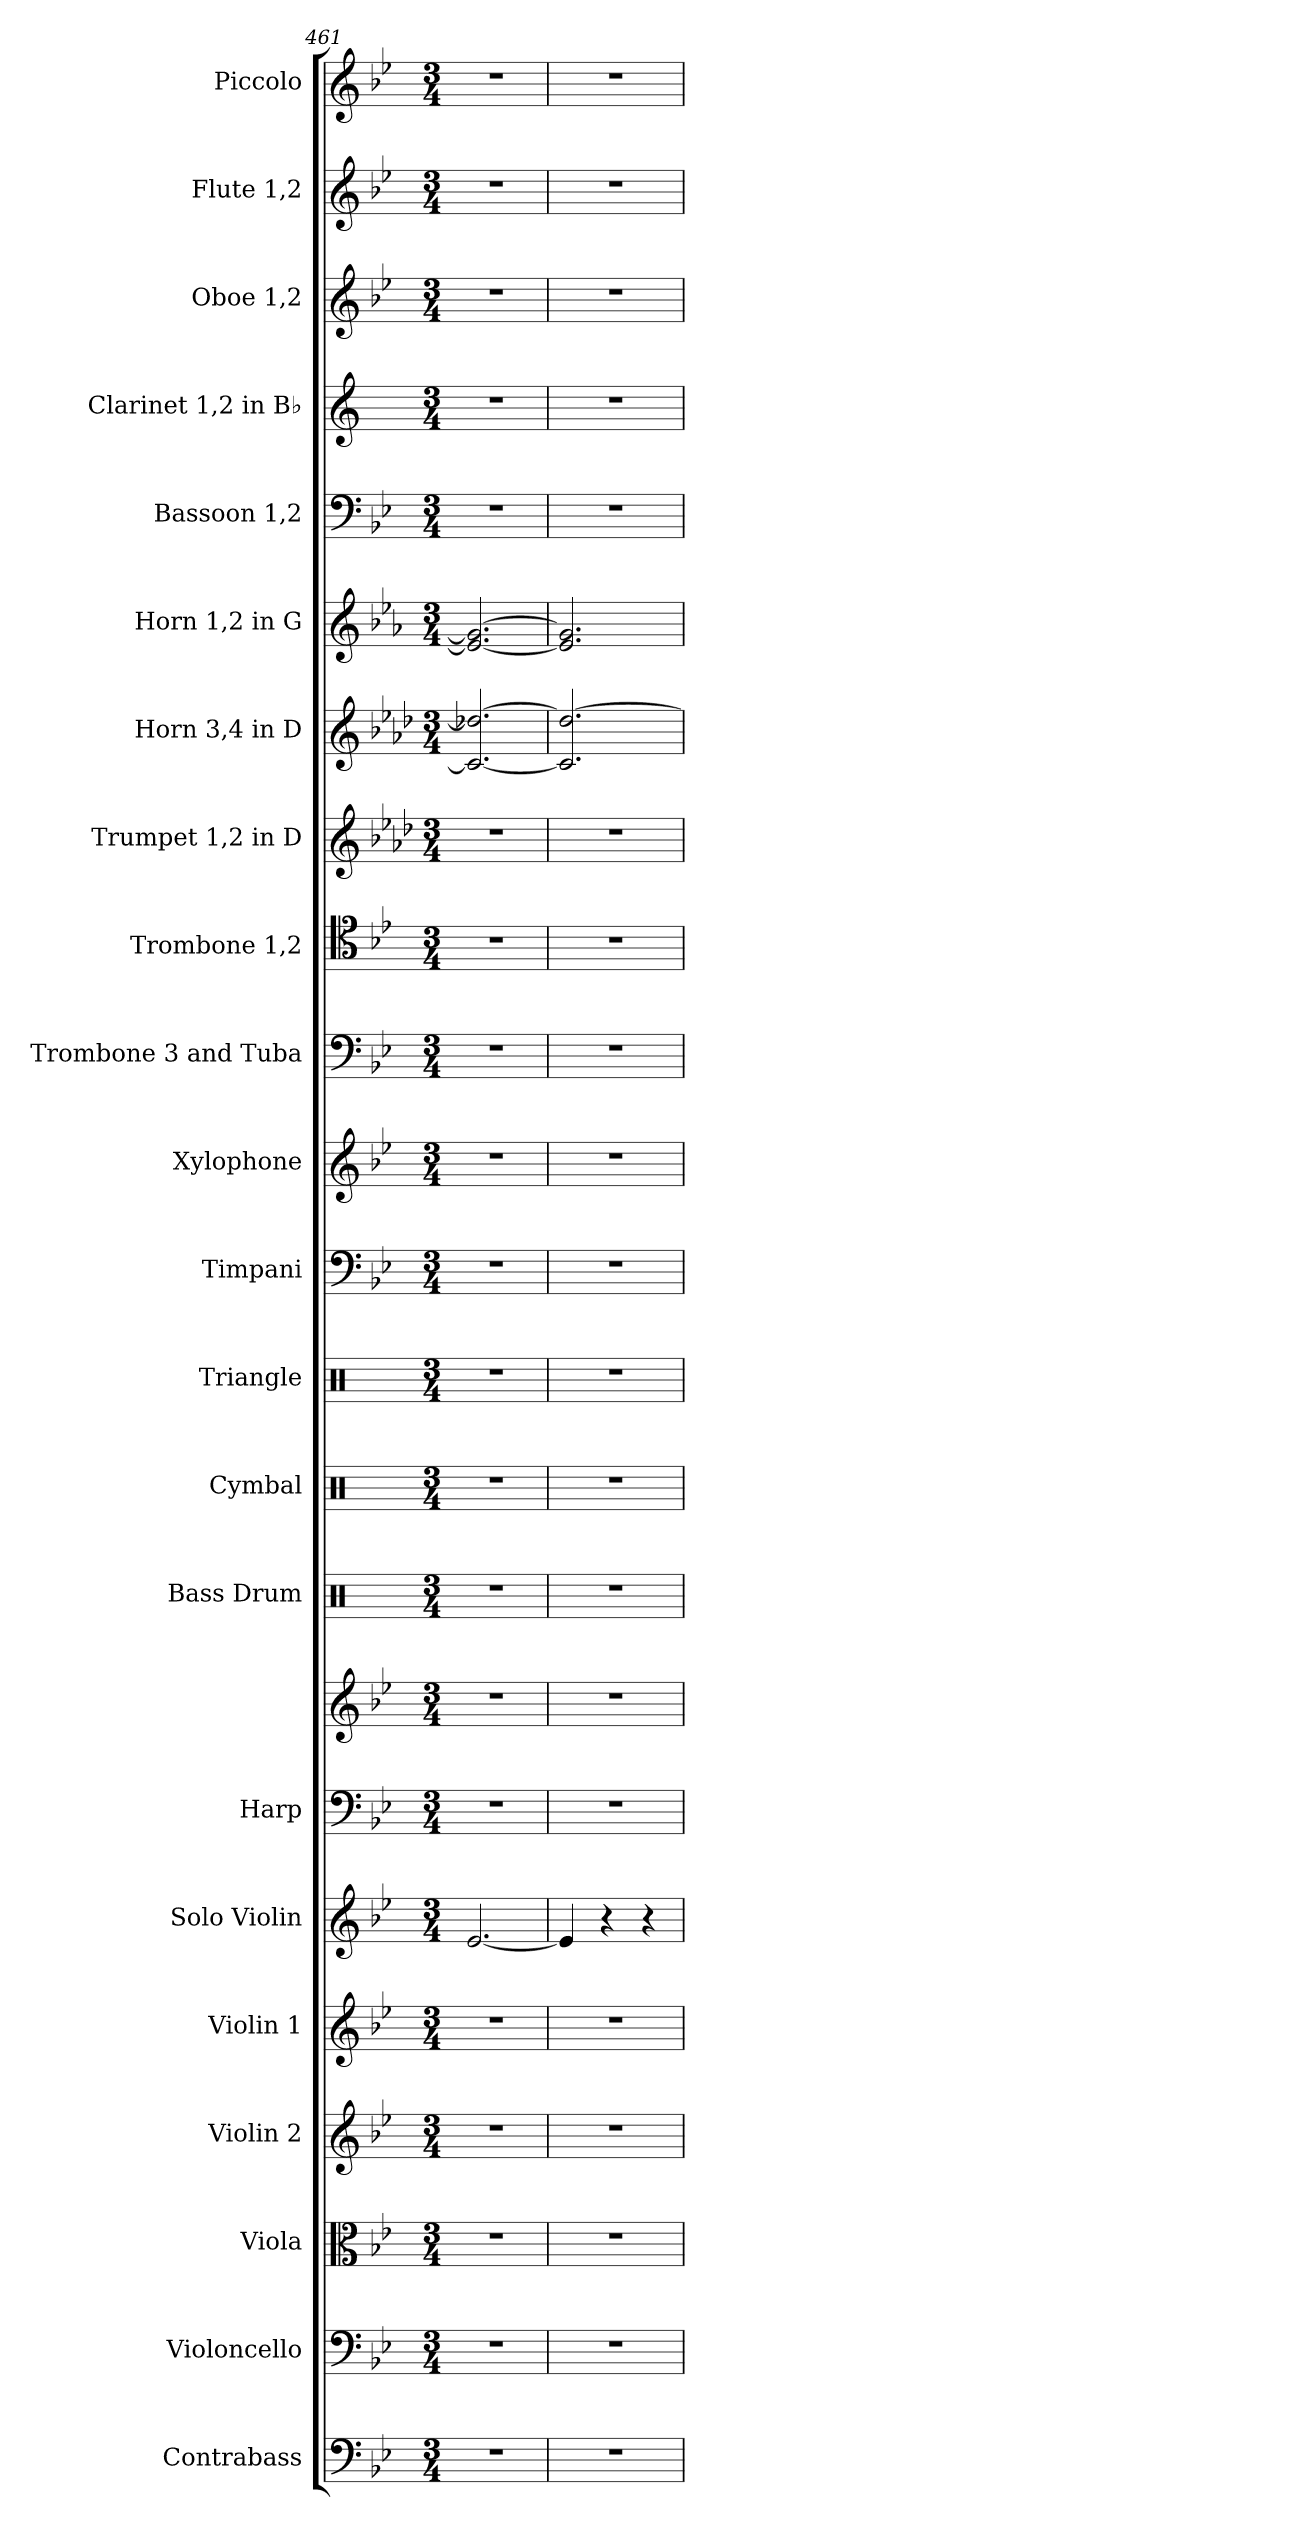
**kern	**kern	**kern	**kern	**kern	**kern	**kern	**kern	**kern	**kern	**kern	**kern	**kern	**kern	**kern	**kern	**kern	**kern	**kern	**kern	**kern	**kern	**kern
*part22	*part21	*part20	*part19	*part18	*part17	*part16	*part16	*part15	*part14	*part13	*part12	*part11	*part10	*part9	*part8	*part7	*part6	*part5	*part4	*part3	*part2	*part1
*staff23	*staff22	*staff21	*staff20	*staff19	*staff18	*staff17	*staff16	*staff15	*staff14	*staff13	*staff12	*staff11	*staff10	*staff9	*staff8	*staff7	*staff6	*staff5	*staff4	*staff3	*staff2	*staff1
*I"Contrabass	*I"Violoncello	*I"Viola	*I"Violin 2	*I"Violin 1	*I"Solo Violin	*I"Harp	*	*I"Bass Drum	*I"Cymbal	*I"Triangle	*I"Timpani	*I"Xylophone	*I"Trombone 3 and Tuba	*I"Trombone 1,2	*I"Trumpet 1,2 in D	*I"Horn 3,4 in D	*I"Horn 1,2 in G	*I"Bassoon 1,2	*I"Clarinet 1,2 in B♭	*I"Oboe 1,2	*I"Flute 1,2	*I"Piccolo
*I'Cb.	*I'Vc.	*I'Vla.	*I'Vln. 2	*I'Vln. 1	*I'Solo Vln.	*I'Hrp.	*	*I'B.D	*I'Cym.	*I'Trgl.	*I'Timp.	*I'Xyl.	*I'Tbn. 3 and Tba.	*I'Tbn. 1,2	*I'Tpt. 1,2 in D	*I'Hn. 3,4 in D	*I'Hn. 1,2 in G	*I'Bsn. 1,2	*I'Cl. 1,2 in B♭	*I'Ob. 1,2	*I'Fl. 1,2	*I'Picc.
!!LO:LB:g=z
*clefF4	*clefF4	*clefC3	*clefG2	*clefG2	*clefG2	*clefF4	*clefG2	*clefX	*clefX	*clefX	*clefF4	*clefG2	*clefF4	*clefC4	*clefG2	*clefG2	*clefG2	*clefF4	*clefG2	*clefG2	*clefG2	*clefG2
*ITrd7c12	*	*	*	*	*	*	*	*	*	*	*	*ITrd-7c-12	*	*	*ITrd-1c-2	*ITrd6c10	*ITrd5c9	*	*ITrd1c2	*	*	*ITrd-7c-12
*k[b-e-]	*k[b-e-]	*k[b-e-]	*k[b-e-]	*k[b-e-]	*k[b-e-]	*k[b-e-]	*k[b-e-]	*k[]	*k[]	*k[]	*k[b-e-]	*k[b-e-]	*k[b-e-]	*k[b-e-]	*k[b-e-]	*k[b-e-]	*k[b-e-a-d-g-c-]	*k[b-e-]	*k[b-e-]	*k[b-e-]	*k[b-e-]	*k[b-e-]
*M3/4	*M3/4	*M3/4	*M3/4	*M3/4	*M3/4	*M3/4	*M3/4	*M3/4	*M3/4	*M3/4	*M3/4	*M3/4	*M3/4	*M3/4	*M3/4	*M3/4	*M3/4	*M3/4	*M3/4	*M3/4	*M3/4	*M3/4
=461	=461	=461	=461	=461	=461	=461	=461	=461	=461	=461	=461	=461	=461	=461	=461	=461	=461	=461	=461	=461	=461	=461
2.r	2.r	2.r	2.r	2.r	[2.e-/	2.r	2.r	2.r	2.r	2.r	2.r	2.r	2.r	2.r	2.r	2.D/_ 2.e-X/_	2.G/_ 2.B-/_	2.r	2.r	2.r	2.r	2.r
=462	=462	=462	=462	=462	=462	=462	=462	=462	=462	=462	=462	=462	=462	=462	=462	=462	=462	=462	=462	=462	=462	=462
2.r	2.r	2.r	2.r	2.r	4e-/]	2.r	2.r	2.r	2.r	2.r	2.r	2.r	2.r	2.r	2.r	2.D/] 2.e-/_	2.G/] 2.B-/]	2.r	2.r	2.r	2.r	2.r
.	.	.	.	.	4r	.	.	.	.	.	.	.	.	.	.	.	.	.	.	.	.	.
.	.	.	.	.	4r	.	.	.	.	.	.	.	.	.	.	.	.	.	.	.	.	.
=	=	=	=	=	=	=	=	=	=	=	=	=	=	=	=	=	=	=	=	=	=	=
*-	*-	*-	*-	*-	*-	*-	*-	*-	*-	*-	*-	*-	*-	*-	*-	*-	*-	*-	*-	*-	*-	*-
